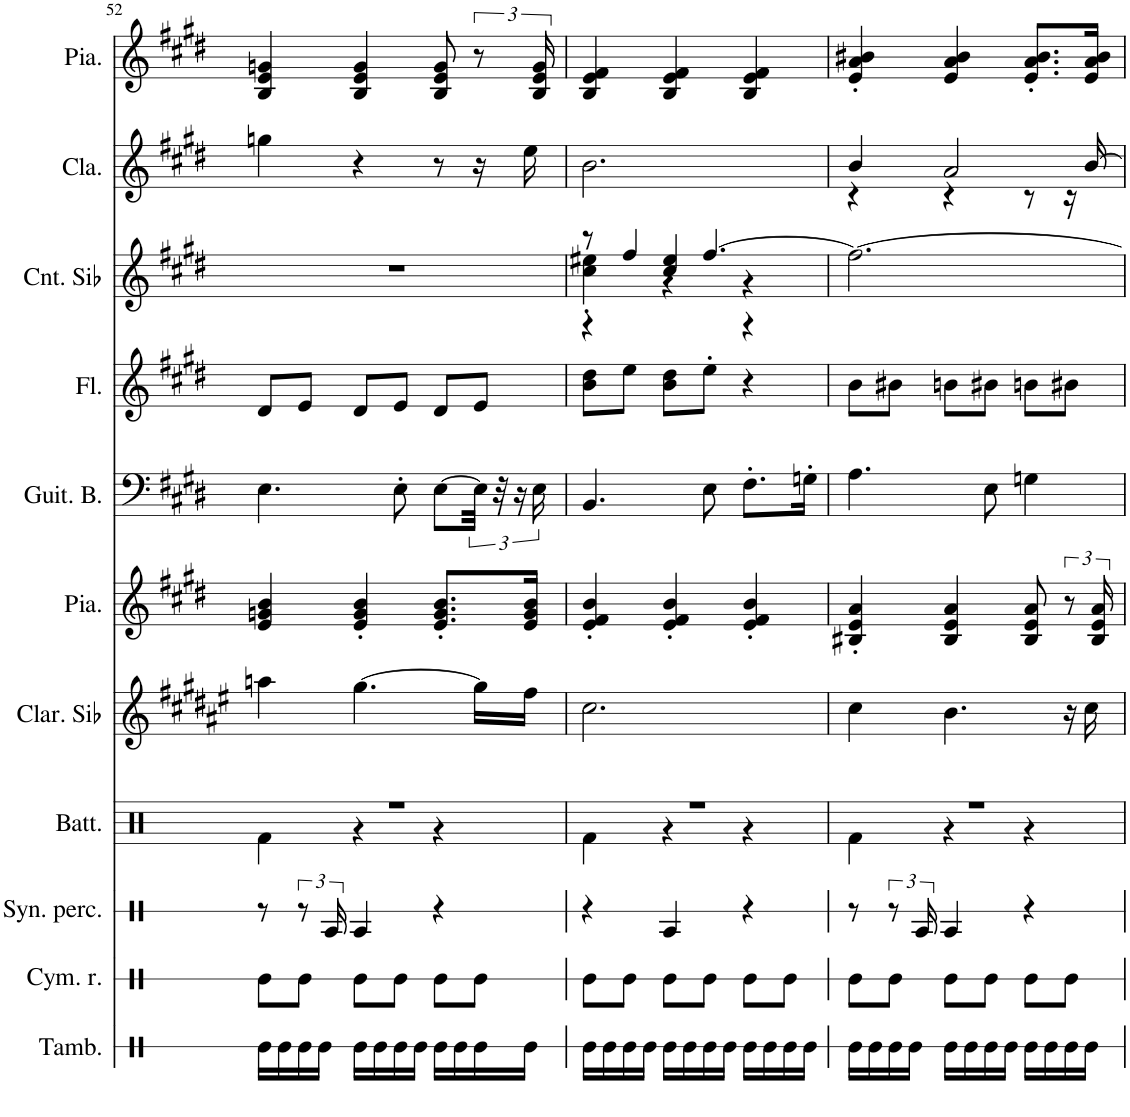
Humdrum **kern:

**kern	**kern	**kern	**kern	**kern	**kern	**kern	**kern	**kern	**kern	**kern
*part11	*part10	*part9	*part8	*part7	*part6	*part5	*part4	*part3	*part2	*part1
*staff11	*staff10	*staff9	*staff8	*staff7	*staff6	*staff5	*staff4	*staff3	*staff2	*staff1
*I"Tambourin, tambourn	*I"Cymbale ride, ride	*I"Synthétiseur de percussions, snare	*I"Batterie, bassdrum	*I"Clarinette en Sib	*I"Piano, orgue	*I"Guitare basse, basse	*I"Flûte, flute	*I"Cornet en Sib, cuivres	*I"Clavecin, harpsi	*I"Piano, piano
*I'Tamb.	*I'Cym. r.	*I'Syn. perc.	*I'Batt.	*I'Clar. Sib	*I'Pia.	*I'Guit. B.	*I'Fl.	*I'Cnt. Sib	*I'Cla.	*I'Pia.
!!LO:PB:g=z
*clefX	*clefX	*clefX	*clefX	*clefG2	*clefG2	*clefF4	*clefG2	*clefG2	*clefG2	*clefG2
*	*	*	*	*Trd1c2	*	*Trd7c12	*	*Trd1c2	*	*
*k[]	*k[]	*k[]	*k[]	*k[f#c#g#d#a#e#]	*k[f#c#g#d#]	*k[f#c#g#d#]	*k[f#c#g#d#]	*k[f#c#g#d#]	*k[f#c#g#d#]	*k[f#c#g#d#]
*M3/4	*M3/4	*M3/4	*M3/4	*M3/4	*M3/4	*M3/4	*M3/4	*M3/4	*M3/4	*M3/4
=52	=52	=52	=52	=52	=52	=52	=52	=52	=52	=52
*	*	*	*^	*	*	*	*	*	*	*
16Re\LL	8Re\L	8r	2.r	4Rf\	4aan\	4e/ 4gn/ 4b/	4.E\	8d#/L	2.r	4ggn\	4B/ 4e/ 4gn/
16Re\	.	.	.	.	.	.	.	.	.	.	.
16Re\	8Re\J	12r	.	.	.	.	.	8e/J	.	.	.
16Re\JJ	.	.	.	.	.	.	.	.	.	.	.
.	.	24RA/	.	.	.	.	.	.	.	.	.
16Re\LL	8Re\L	4RA/	.	4r	[4.gg#\	4e/' 4g/' 4b/'	.	8d#/L	.	4r	4B/ 4e/ 4g/
16Re\	.	.	.	.	.	.	.	.	.	.	.
16Re\	8Re\J	.	.	.	.	.	8E'\	8e/J	.	.	.
16Re\JJ	.	.	.	.	.	.	.	.	.	.	.
16Re\LL	8Re\L	4r	.	4r	.	8.e/' 8.g/' 8.b/'L	[8E\L	8d#/L	.	8r	8B/ 8e/ 8g/
16Re\	.	.	.	.	.	.	.	.	.	.	.
16Re\	8Re\J	.	.	.	16gg#\LL]	.	48E\Jkk]	8e/J	.	16r	12r
.	.	.	.	.	.	.	48r	.	.	.	.
.	.	.	.	.	.	.	24r	.	.	.	.
16Re\JJ	.	.	.	.	16ff#\JJ	16e/ 16g/ 16b/Jk	.	.	.	16ee\	.
.	.	.	.	.	.	.	24E\	.	.	.	24B/ 24e/ 24g/
=53	=53	=53	=53	=53	=53	=53	=53	=53	=53	=53	=53
*	*	*	*	*	*	*	*	*	*^	*	*
*	*	*	*	*	*	*	*	*	*	*^	*	*
16Re\LL	8Re\L	4r	2.r	4Rf\	2.cc#\	4e/' 4f#/' 4b/'	4.BB/	8b\ 8dd#\L	8r	4cc#\' 4ee#X\'	4r	2.b\	4B/ 4e/ 4f#/
16Re\	.	.	.	.	.	.	.	.	.	.	.	.	.
16Re\	8Re\J	.	.	.	.	.	.	8ee\J	4ff#/	.	.	.	.
16Re\JJ	.	.	.	.	.	.	.	.	.	.	.	.	.
16Re\LL	8Re\L	4RA/	.	4r	.	4e/' 4f#/' 4b/'	.	8b\ 8dd#\L	.	4r	4cc#/ 4ee#/	.	4B/ 4e/ 4f#/
16Re\	.	.	.	.	.	.	.	.	.	.	.	.	.
16Re\	8Re\J	.	.	.	.	.	8E\	8ee'\J	[4.ff#/	.	.	.	.
16Re\JJ	.	.	.	.	.	.	.	.	.	.	.	.	.
16Re\LL	8Re\L	4r	.	4r	.	4e/' 4f#/' 4b/'	8.F#'\L	4r	.	4r	4r	.	4B/ 4e/ 4f#/
16Re\	.	.	.	.	.	.	.	.	.	.	.	.	.
16Re\	8Re\J	.	.	.	.	.	.	.	.	.	.	.	.
16Re\JJ	.	.	.	.	.	.	16Gn'\Jk	.	.	.	.	.	.
*	*	*	*	*	*	*	*	*	*v	*v	*v	*	*
=54	=54	=54	=54	=54	=54	=54	=54	=54	=54	=54	=54
*	*	*	*	*	*	*	*	*	*	*^	*
16Re\LL	8Re\L	8r	2.r	4Rf\	4cc#\	4B#X/' 4e/' 4a/'	4.A\	8b\L	2.ff#\_	4b/	4r	4e/' 4a/' 4b#X/'
16Re\	.	.	.	.	.	.	.	.	.	.	.	.
16Re\	8Re\J	12r	.	.	.	.	.	8b#X\J	.	.	.	.
16Re\JJ	.	.	.	.	.	.	.	.	.	.	.	.
.	.	24RA/	.	.	.	.	.	.	.	.	.	.
16Re\LL	8Re\L	4RA/	.	4r	4.b\	4B#/ 4e/ 4a/	.	8bn\L	.	2a/	4r	4e/ 4a/ 4b#/
16Re\	.	.	.	.	.	.	.	.	.	.	.	.
16Re\	8Re\J	.	.	.	.	.	8E\	8b#X\J	.	.	.	.
16Re\JJ	.	.	.	.	.	.	.	.	.	.	.	.
16Re\LL	8Re\L	4r	.	4r	.	8B#/ 8e/ 8a/	4Gn\	8bn\L	.	.	8r	8.e/' 8.a/' 8.b#/'L
16Re\	.	.	.	.	.	.	.	.	.	.	.	.
16Re\	8Re\J	.	.	.	16r	12r	.	8b#X\J	.	.	16r	.
16Re\JJ	.	.	.	.	16cc#\	.	.	.	.	.	[16b/	16e/ 16a/ 16b#/Jk
.	.	.	.	.	.	24B#/ 24e/ 24a/	.	.	.	.	.	.
*	*	*	*v	*v	*	*	*	*	*	*v	*v	*
=	=	=	=	=	=	=	=	=	=	=
*-	*-	*-	*-	*-	*-	*-	*-	*-	*-	*-
